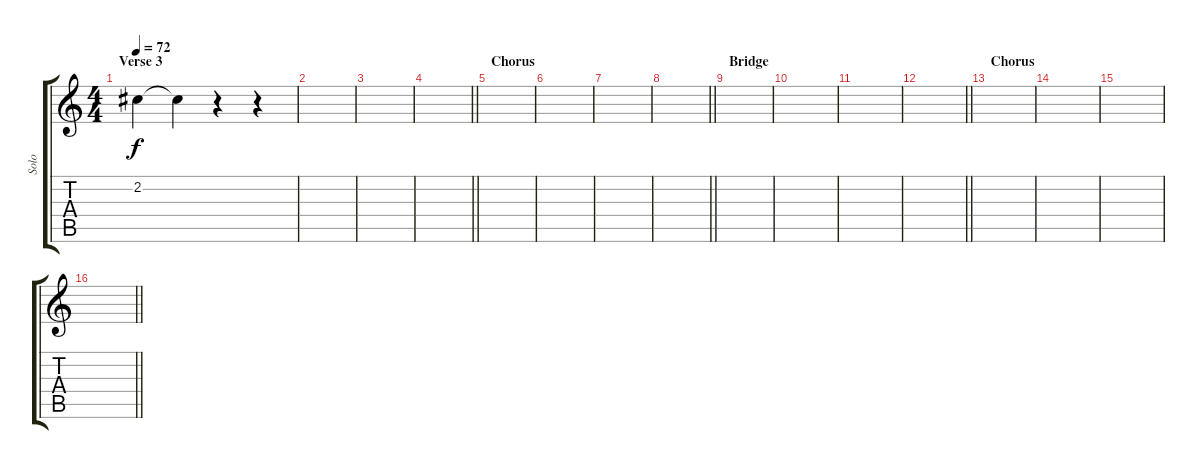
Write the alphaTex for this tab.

\track ("Solo" "Solo") {instrument distortionguitar}
\staff {score tabs}
\tuning (E4 B3 G3 D3 A2 E2) {hide}
\ts (4 4)
\section ("" "Verse 3")
\tempo 72
\clef g2
\ks c
2.2{t}.4{dy f} 2.2{t}.4 r.4 r.4 |
|
|
\barLineRight lightlight
|
\section ("" "Chorus")
|
|
|
\barLineRight lightlight
|
\section ("" "Bridge")
|
|
|
\barLineRight lightlight
|
\section ("" "Chorus")
|
|
|
\barLineRight lightlight
